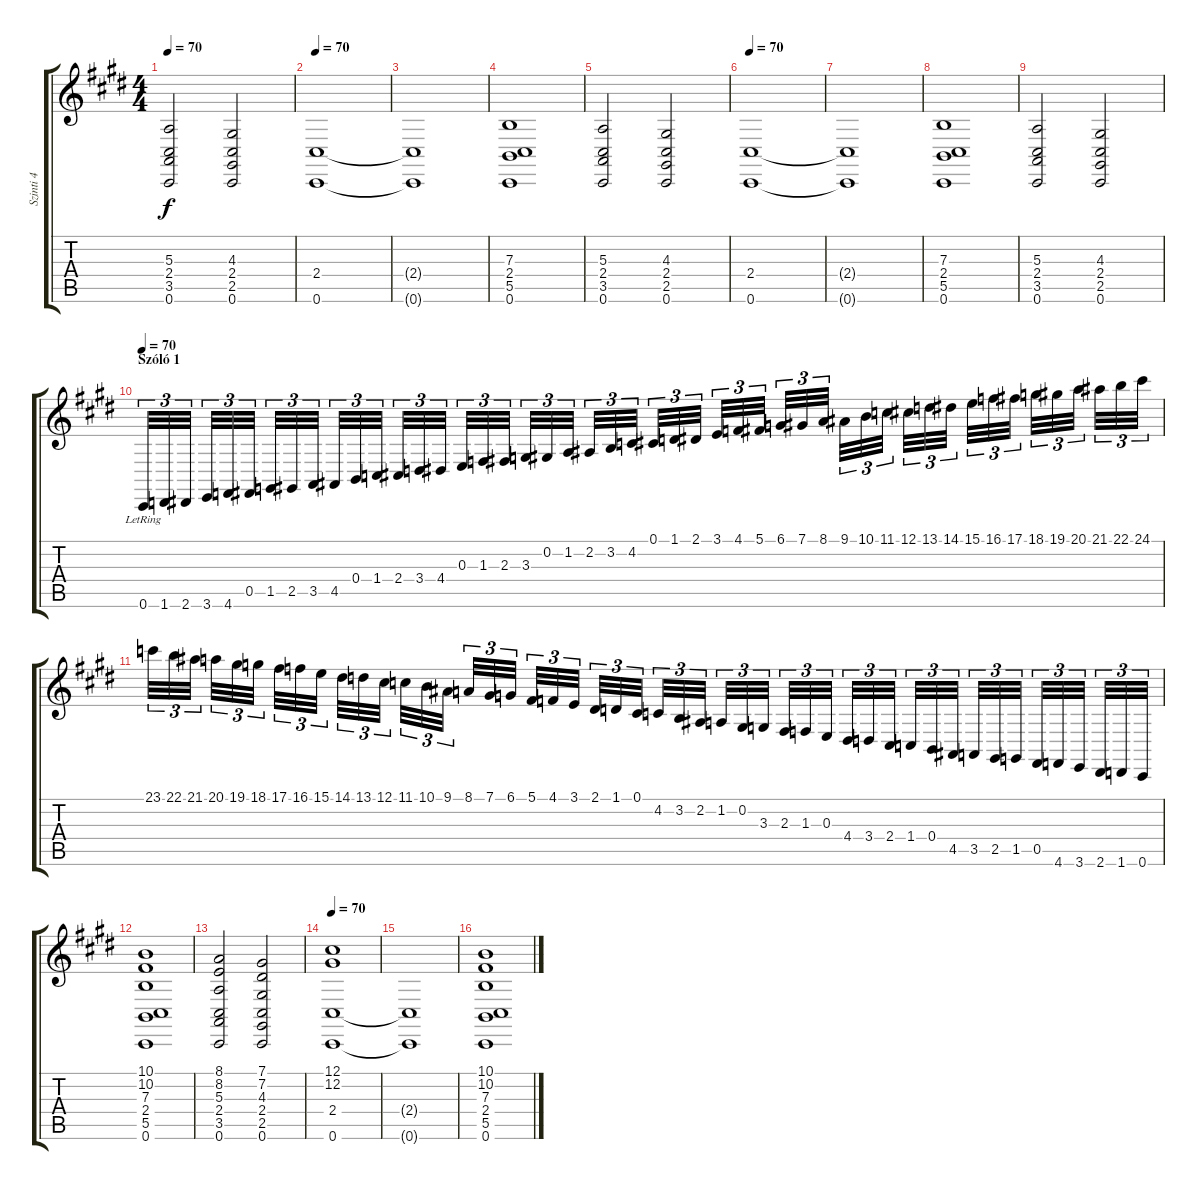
\track ("Szinti 4" "Szinti 4") {instrument choiraahs}
\staff {score tabs}
\tuning (Db4 Ab3 E3 B2 Gb2 Db2) {hide}
\ts (4 4)
\tempo 70
\clef g2
\ks c#minor
(5.3 2.4 3.5 0.6).2{dy f} (4.3 2.4 2.5 0.6).2 |
\tempo 70
(2.4 0.6).1 |
(2.4{t} 0.6{t}).1 |
(7.3 2.4 5.5 0.6).1 |
(5.3 2.4 3.5 0.6).2 (4.3 2.4 2.5 0.6).2 |
\tempo 70
(2.4 0.6).1 |
(2.4{t} 0.6{t}).1 |
(7.3 2.4 5.5 0.6).1 |
(5.3 2.4 3.5 0.6).2 (4.3 2.4 2.5 0.6).2 |
\section ("" "Szóló 1")
\tempo 70
0.6{lr}.32{tu (3 2) volume 16 instrument gunshot} 1.6.32{tu (3 2)} 2.6.32{tu (3 2)} 3.6.32{tu (3 2)} 4.6.32{tu (3 2)} 0.5.32{tu (3 2)} 1.5.32{tu (3 2)} 2.5.32{tu (3 2)} 3.5.32{tu (3 2)} 4.5.32{tu (3 2)} 0.4.32{tu (3 2)} 1.4.32{tu (3 2)} 2.4.32{tu (3 2)} 3.4.32{tu (3 2)} 4.4.32{tu (3 2)} 0.3.32{tu (3 2)} 1.3.32{tu (3 2)} 2.3.32{tu (3 2)} 3.3.32{tu (3 2)} 0.2.32{tu (3 2)} 1.2.32{tu (3 2)} 2.2.32{tu (3 2)} 3.2.32{tu (3 2)} 4.2.32{tu (3 2)} 0.1.32{tu (3 2)} 1.1.32{tu (3 2)} 2.1.32{tu (3 2)} 3.1.32{tu (3 2)} 4.1.32{tu (3 2)} 5.1.32{tu (3 2)} 6.1.32{tu (3 2)} 7.1.32{tu (3 2)} 8.1.32{tu (3 2)} 9.1.32{tu (3 2)} 10.1.32{tu (3 2)} 11.1.32{tu (3 2)} 12.1.32{tu (3 2)} 13.1.32{tu (3 2)} 14.1.32{tu (3 2)} 15.1.32{tu (3 2)} 16.1.32{tu (3 2)} 17.1.32{tu (3 2)} 18.1.32{tu (3 2)} 19.1.32{tu (3 2)} 20.1.32{tu (3 2)} 21.1.32{tu (3 2)} 22.1.32{tu (3 2)} 24.1.32{tu (3 2)} |
23.1.32{tu (3 2) volume 16 instrument gunshot} 22.1.32{tu (3 2)} 21.1.32{tu (3 2)} 20.1.32{tu (3 2)} 19.1.32{tu (3 2)} 18.1.32{tu (3 2)} 17.1.32{tu (3 2)} 16.1.32{tu (3 2)} 15.1.32{tu (3 2)} 14.1.32{tu (3 2)} 13.1.32{tu (3 2)} 12.1.32{tu (3 2)} 11.1.32{tu (3 2)} 10.1.32{tu (3 2)} 9.1.32{tu (3 2)} 8.1.32{tu (3 2)} 7.1.32{tu (3 2)} 6.1.32{tu (3 2)} 5.1.32{tu (3 2)} 4.1.32{tu (3 2)} 3.1.32{tu (3 2)} 2.1.32{tu (3 2)} 1.1.32{tu (3 2)} 0.1.32{tu (3 2)} 4.2.32{tu (3 2)} 3.2.32{tu (3 2)} 2.2.32{tu (3 2)} 1.2.32{tu (3 2)} 0.2.32{tu (3 2)} 3.3.32{tu (3 2)} 2.3.32{tu (3 2)} 1.3.32{tu (3 2)} 0.3.32{tu (3 2)} 4.4.32{tu (3 2)} 3.4.32{tu (3 2)} 2.4.32{tu (3 2)} 1.4.32{tu (3 2)} 0.4.32{tu (3 2)} 4.5.32{tu (3 2)} 3.5.32{tu (3 2)} 2.5.32{tu (3 2)} 1.5.32{tu (3 2)} 0.5.32{tu (3 2)} 4.6.32{tu (3 2)} 3.6.32{tu (3 2)} 2.6.32{tu (3 2)} 1.6.32{tu (3 2)} 0.6.32{tu (3 2)} |
(10.1 10.2 7.3 2.4 5.5 0.6).1{volume 13 instrument choiraahs} |
(8.1 8.2 5.3 2.4 3.5 0.6).2 (7.1 7.2 4.3 2.4 2.5 0.6).2 |
\tempo 70
(12.1 12.2 2.4 0.6).1 |
(2.4{t} 0.6{t}).1 |
(10.1 10.2 7.3 2.4 5.5 0.6).1
